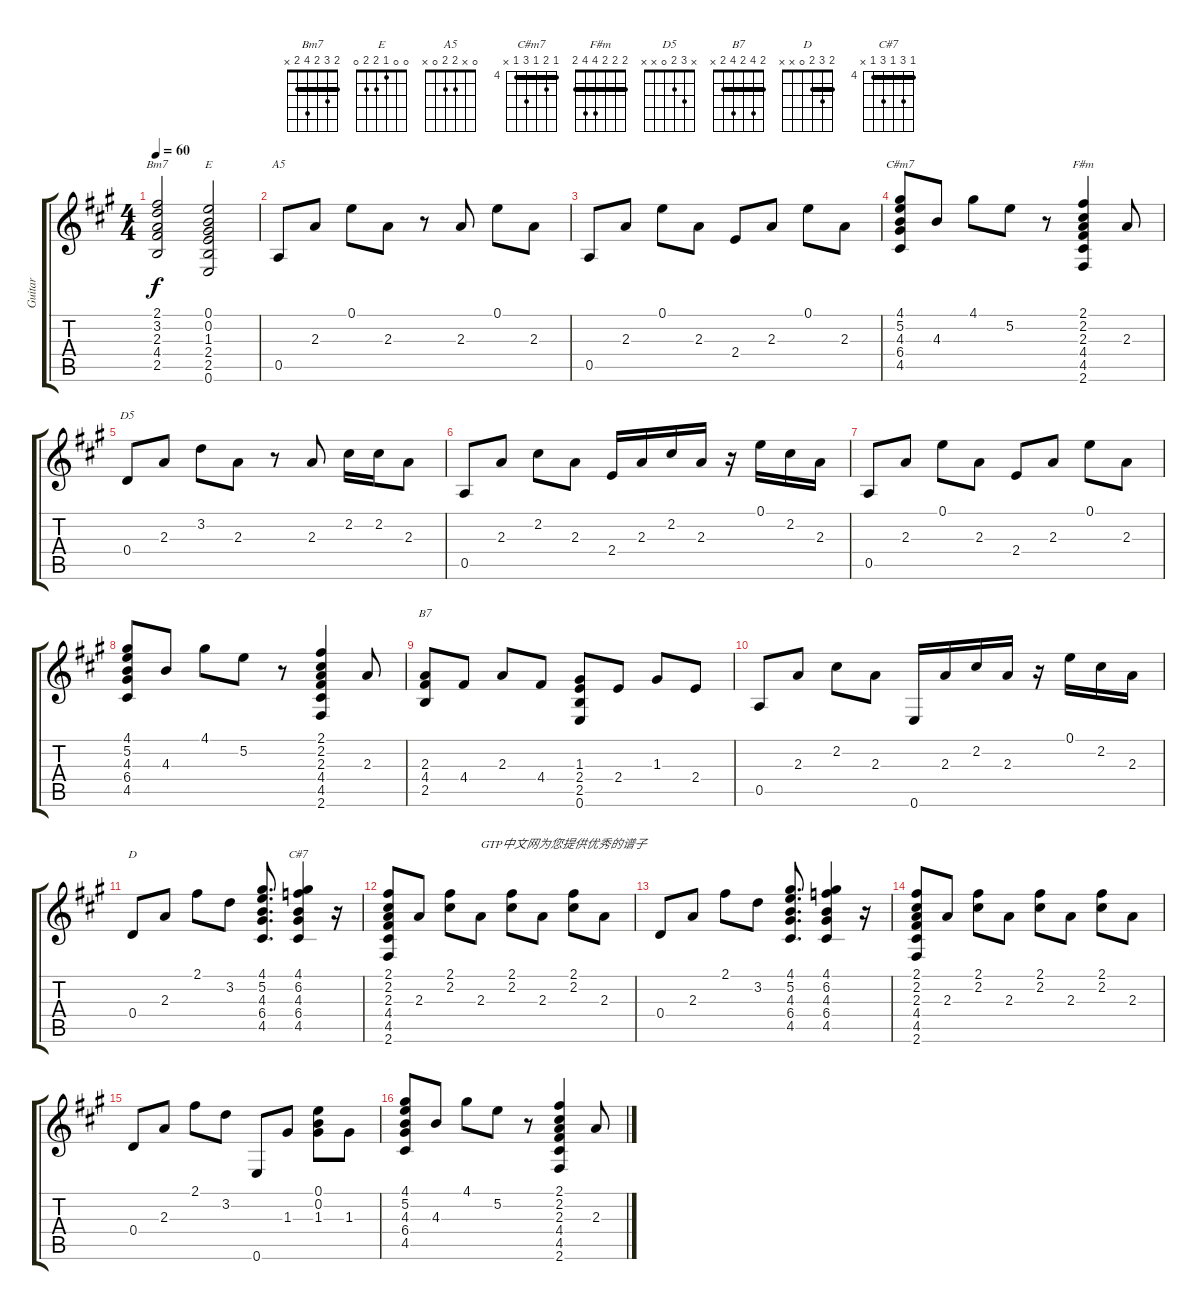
\track ("Guitar" "Guitar") {instrument acousticguitarsteel}
\staff {score tabs}
\tuning (E4 B3 G3 D3 A2 E2) {hide}
\chord ("Bm7" 2 3 2 4 2 x) {barre 2}
\chord ("E" 0 0 1 2 2 0)
\chord ("A5" 0 x 2 2 0 x)
\chord ("C#m7" 4 5 4 6 4 x) {firstfret 4 barre 4}
\chord ("F#m" 2 2 2 4 4 2) {barre 2}
\chord ("D5" x 3 2 0 x x)
\chord ("B7" 2 4 2 4 2 x) {barre 2}
\chord ("D" 2 3 2 0 x x) {barre 2}
\chord ("C#7" 4 6 4 6 4 x) {firstfret 4 barre 4}
\ts (4 4)
\tempo 60
\clef g2
\ks a
(2.1 3.2 2.3 4.4 2.5).2{ch "Bm7" dy f} (0.1 0.2 1.3 2.4 2.5 0.6).2{ch "E"} |
0.5.8{ch "A5"} 2.3.8 0.1.8 2.3.8 r.8 2.3.8 0.1.8 2.3.8 |
0.5.8 2.3.8 0.1.8 2.3.8 2.4.8 2.3.8 0.1.8 2.3.8 |
(4.1 5.2 4.3 6.4 4.5).8{ch "C#m7"} 4.3.8 4.1.8 5.2.8 r.8 (2.1 2.2 2.3 4.4 4.5 2.6).4{ch "F#m"} 2.3.8 |
0.4.8{ch "D5"} 2.3.8 3.2.8 2.3.8 r.8 2.3.8 2.2.16 2.2.16 2.3.8 |
0.5.8 2.3.8 2.2.8 2.3.8 2.4.16 2.3.16 2.2.16 2.3.16 r.16 0.1.16 2.2.16 2.3.16 |
0.5.8 2.3.8 0.1.8 2.3.8 2.4.8 2.3.8 0.1.8 2.3.8 |
(4.1 5.2 4.3 6.4 4.5).8 4.3.8 4.1.8 5.2.8 r.8 (2.1 2.2 2.3 4.4 4.5 2.6).4 2.3.8 |
(2.3 4.4 2.5).8{ch "B7"} 4.4.8 2.3.8 4.4.8 (1.3 2.4 2.5 0.6).8 2.4.8 1.3.8 2.4.8 |
0.5.8 2.3.8 2.2.8 2.3.8 0.6.16 2.3.16 2.2.16 2.3.16 r.16 0.1.16 2.2.16 2.3.16 |
0.4.8{ch "D"} 2.3.8 2.1.8 3.2.8 (4.1 5.2 4.3 6.4 4.5).8{d} (4.1 6.2 4.3 6.4 4.5).4{ch "C#7"} r.16 |
(2.1 2.2 2.3 4.4 4.5 2.6).8 2.3.8 (2.1 2.2).8 2.3.8{txt "GTP中文网为您提供优秀的谱子"} (2.1 2.2).8 2.3.8 (2.1 2.2).8 2.3.8 |
0.4.8 2.3.8 2.1.8 3.2.8 (4.1 5.2 4.3 6.4 4.5).8{d} (4.1 6.2 4.3 6.4 4.5).4 r.16 |
(2.1 2.2 2.3 4.4 4.5 2.6).8 2.3.8 (2.1 2.2).8 2.3.8 (2.1 2.2).8 2.3.8 (2.1 2.2).8 2.3.8 |
0.4.8 2.3.8 2.1.8 3.2.8 0.6.8 1.3.8 (0.1 0.2 1.3).8 1.3.8 |
(4.1 5.2 4.3 6.4 4.5).8 4.3.8 4.1.8 5.2.8 r.8 (2.1 2.2 2.3 4.4 4.5 2.6).4 2.3.8
